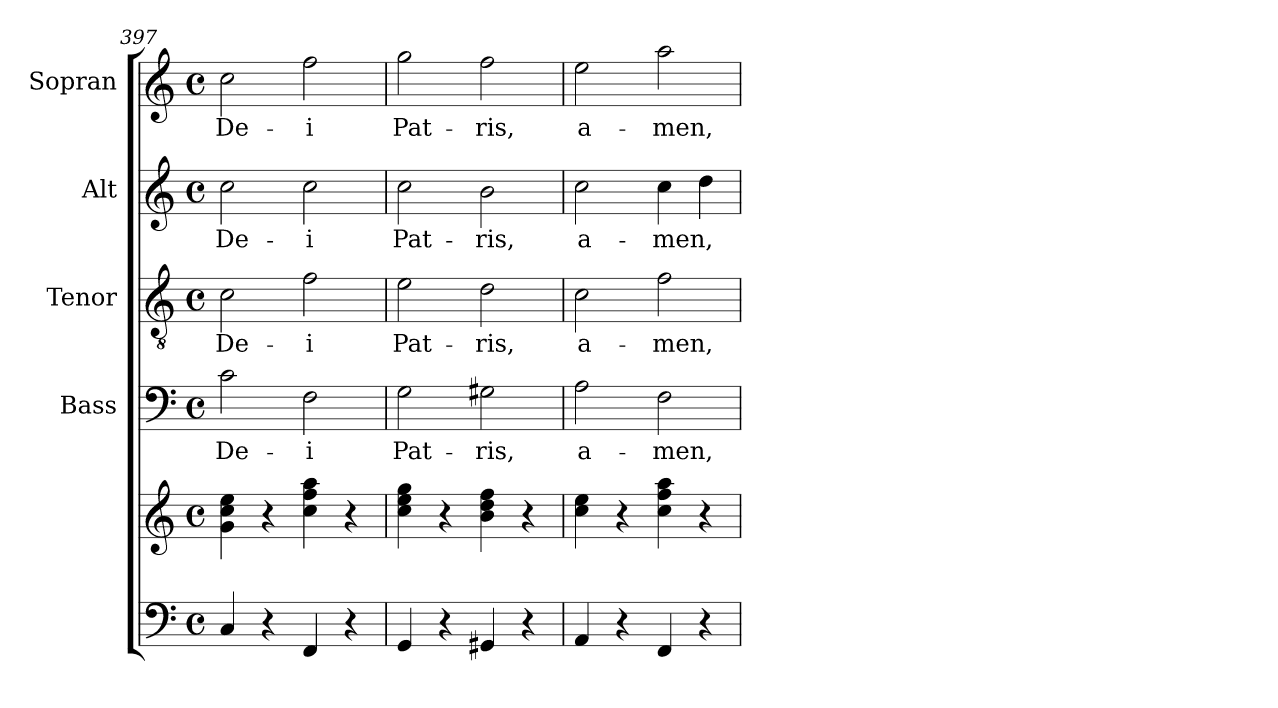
**kern	**kern	**kern	**text	**kern	**text	**kern	**text	**kern	**text
*part5	*part5	*part4	*part4	*part3	*part3	*part2	*part2	*part1	*part1
*staff6	*staff5	*staff4	*staff4	*staff3	*staff3	*staff2	*staff2	*staff1	*staff1
*	*	*I"Bass	*	*I"Tenor	*	*I"Alt	*	*I"Sopran	*
*	*	*I'B.	*	*I'T.	*	*I'A.	*	*I'S.	*
*clefF4	*clefG2	*clefF4	*	*clefGv2	*	*clefG2	*	*clefG2	*
*k[]	*k[]	*k[]	*	*k[]	*	*k[]	*	*k[]	*
*C:	*C:	*C:	*	*C:	*	*C:	*	*C:	*
*M4/4	*M4/4	*M4/4	*	*M4/4	*	*M4/4	*	*M4/4	*
*met(c)	*met(c)	*met(c)	*	*met(c)	*	*met(c)	*	*met(c)	*
=397	=397	=397	=397	=397	=397	=397	=397	=397	=397
!	!	!	!LO:LY:b	!	!LO:LY:b	!	!LO:LY:b	!	!LO:LY:b
4C/	4g\ 4cc\ 4ee\	2c\	De-	2c\	De-	2cc\	De-	2cc\	De-
4r	4r	.	.	.	.	.	.	.	.
!	!	!	!LO:LY:b	!	!LO:LY:b	!	!LO:LY:b	!	!LO:LY:b
4FF/	4cc\ 4ff\ 4aa\	2F\	-i	2f\	-i	2cc\	-i	2ff\	-i
4r	4r	.	.	.	.	.	.	.	.
!!LO:LB:g=z
=398	=398	=398	=398	=398	=398	=398	=398	=398	=398
!	!	!	!LO:LY:b	!	!LO:LY:b	!	!LO:LY:b	!	!LO:LY:b
4GG/	4cc\ 4ee\ 4gg\	2G\	Pat-	2e\	Pat-	2cc\	Pat-	2gg\	Pat-
4r	4r	.	.	.	.	.	.	.	.
!	!	!	!LO:LY:b	!	!LO:LY:b	!	!LO:LY:b	!	!LO:LY:b
4GG#X/	4b\ 4dd\ 4ff\	2G#X\	-ris,	2d\	-ris,	2b\	-ris,	2ff\	-ris,
4r	4r	.	.	.	.	.	.	.	.
=399	=399	=399	=399	=399	=399	=399	=399	=399	=399
!	!	!	!LO:LY:b	!	!LO:LY:b	!	!LO:LY:b	!	!LO:LY:b
4AA/	4cc\ 4ee\	2A\	a-	2c\	a-	2cc\	a-	2ee\	a-
4r	4r	.	.	.	.	.	.	.	.
!	!	!	!LO:LY:b	!	!LO:LY:b	!	!LO:LY:b	!	!LO:LY:b
4FF/	4cc\ 4ff\ 4aa\	2F\	-men,	2f\	-men,	4cc\	-men,	2aa\	-men,
4r	4r	.	.	.	.	4dd\	.	.	.
=	=	=	=	=	=	=	=	=	=
*-	*-	*-	*-	*-	*-	*-	*-	*-	*-
